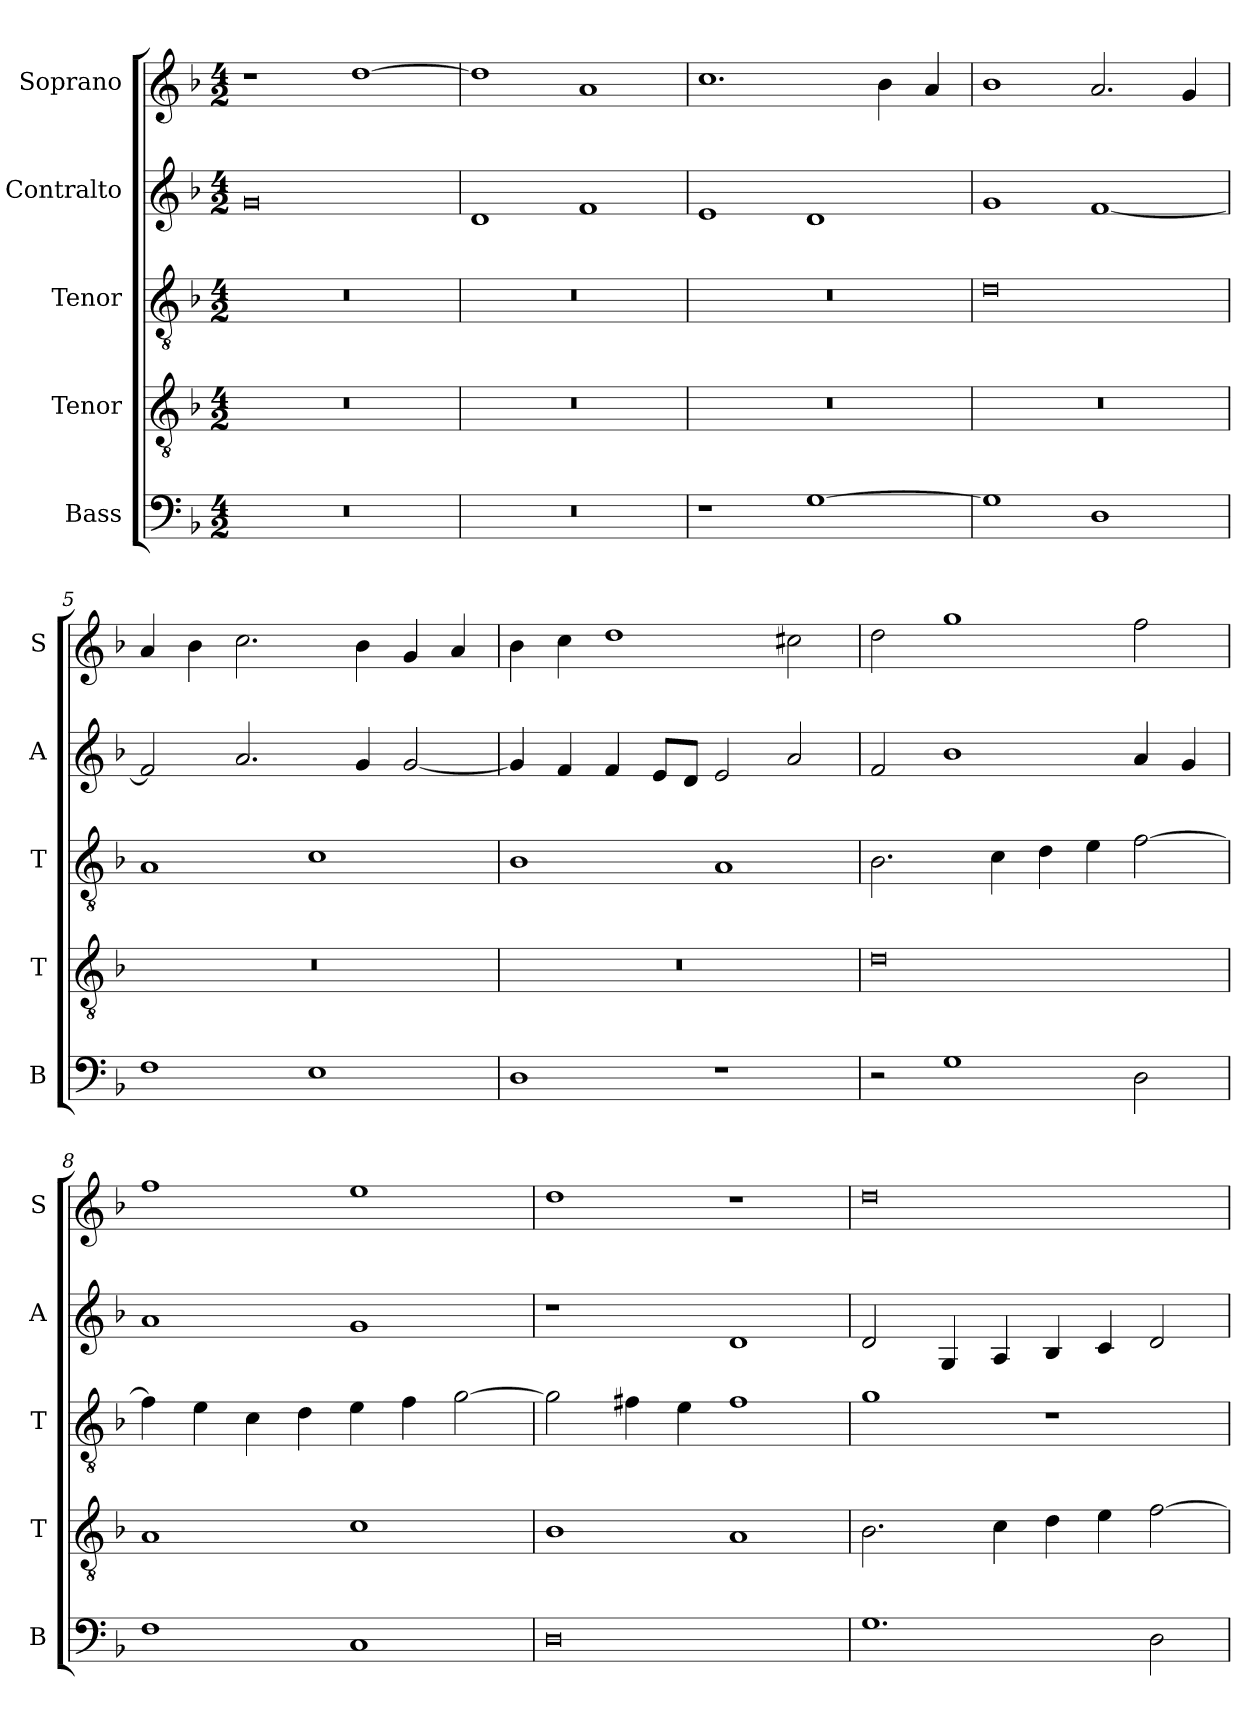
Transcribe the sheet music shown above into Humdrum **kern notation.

**kern	**kern	**kern	**kern	**kern
*part5	*part4	*part3	*part2	*part1
*staff5	*staff4	*staff3	*staff2	*staff1
*I"Bass	*I"Tenor	*I"Tenor	*I"Contralto	*I"Soprano
*I'B	*I'T	*I'T	*I'A	*I'S
*clefF4	*clefGv2	*clefGv2	*clefG2	*clefG2
*k[b-]	*k[b-]	*k[b-]	*k[b-]	*k[b-]
*G:dor	*G:dor	*G:dor	*G:dor	*G:dor
*M4/2	*M4/2	*M4/2	*M4/2	*M4/2
=1	=1	=1	=1	=1
0r	0r	0r	0g	1r
.	.	.	.	[1dd
=2	=2	=2	=2	=2
0r	0r	0r	1d	1dd]
.	.	.	1f	1a
=3	=3	=3	=3	=3
1r	0r	0r	1e	1.cc
[1G	.	.	1d	.
.	.	.	.	4b-
.	.	.	.	4a
=4	=4	=4	=4	=4
1G]	0r	0d	1g	1b-
1D	.	.	[1f	2.a
.	.	.	.	4g
=5	=5	=5	=5	=5
1F	0r	1A	2f]	4a
.	.	.	.	4b-
.	.	.	2.a	2.cc
1E	.	1c	.	.
.	.	.	4g	4b-
.	.	.	[2g	4g
.	.	.	.	4a
=6	=6	=6	=6	=6
1D	0r	1B-	4g]	4b-
.	.	.	4f	4cc
.	.	.	4f	1dd
.	.	.	8e/L	.
.	.	.	8d/J	.
1r	.	1A	2e	.
.	.	.	2a	2cc#X
=7	=7	=7	=7	=7
2r	0d	2.B-	2f	2dd
1G	.	.	1b-	1gg
.	.	4c	.	.
.	.	4d	.	.
.	.	4e	.	.
2D	.	[2f	4a	2ff
.	.	.	4g	.
=8	=8	=8	=8	=8
1F	1A	4f]	1a	1ff
.	.	4e	.	.
.	.	4c	.	.
.	.	4d	.	.
1C	1c	4e	1g	1ee
.	.	4f	.	.
.	.	[2g	.	.
=9	=9	=9	=9	=9
0D	1B-	2g]	1r	1dd
.	.	4f#X	.	.
.	.	4e	.	.
.	1A	1f#	1d	1r
=10	=10	=10	=10	=10
1.G	2.B-	1g	2d	0dd
.	.	.	4G	.
.	4c	.	4A	.
.	4d	1r	4B-	.
.	4e	.	4c	.
2D	[2f	.	2d	.
=	=	=	=	=
*-	*-	*-	*-	*-
